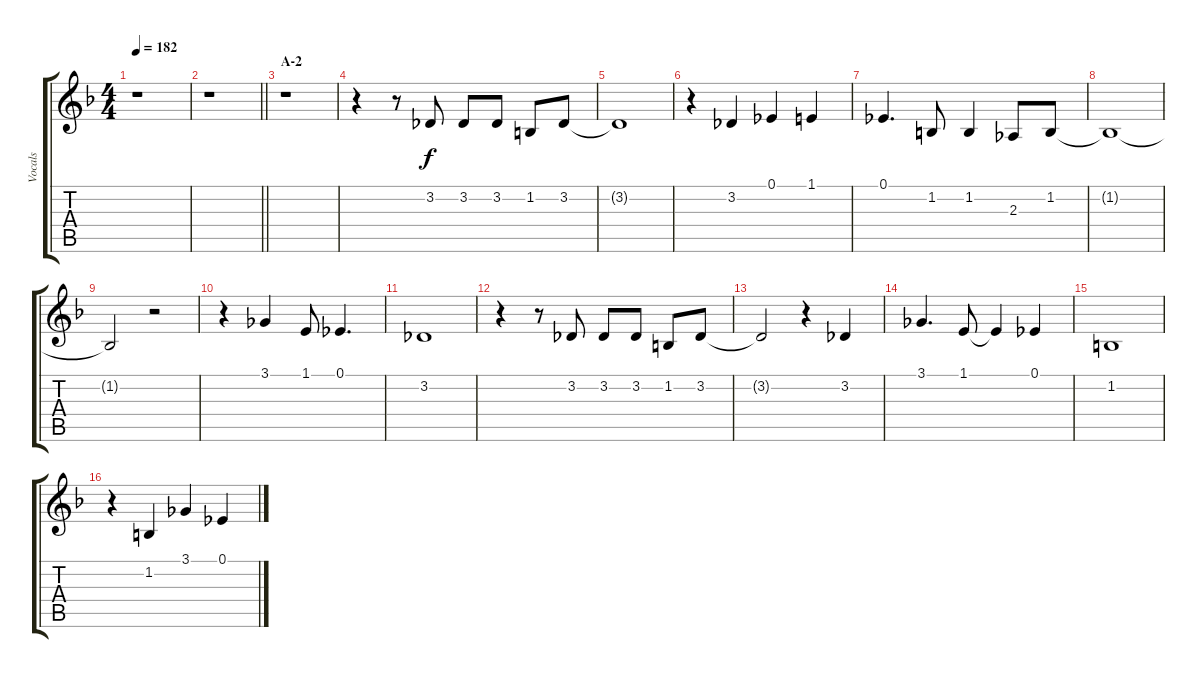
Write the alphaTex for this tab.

\track ("Vocals" "Vocals") {instrument voiceoohs}
\staff {score tabs}
\tuning (Eb4 Bb3 Gb3 Db3 Ab2 Eb2) {hide}
\ts (4 4)
\tempo 182
\clef g2
\ks f
r.1{dy f} |
\barLineRight lightlight
r.1 |
\section ("" "A-2")
r.1 |
r.4 r.8 3.2.8 3.2.8 3.2.8 1.2.8 3.2.8 |
3.2{t}.1 |
r.4 3.2.4 0.1.4 1.1.4 |
0.1.4{d} 1.2.8 1.2.4 2.3.8 1.2.8 |
1.2{t}.1 |
1.2{t}.2 r.2 |
r.4 3.1.4 1.1.8 0.1.4{d} |
3.2.1 |
r.4 r.8 3.2.8 3.2.8 3.2.8 1.2.8 3.2.8 |
3.2{t}.2 r.4 3.2.4 |
3.1.4{d} 1.1.8 1.1{t}.4 0.1.4 |
1.2.1 |
r.4 1.2.4 3.1.4 0.1.4
